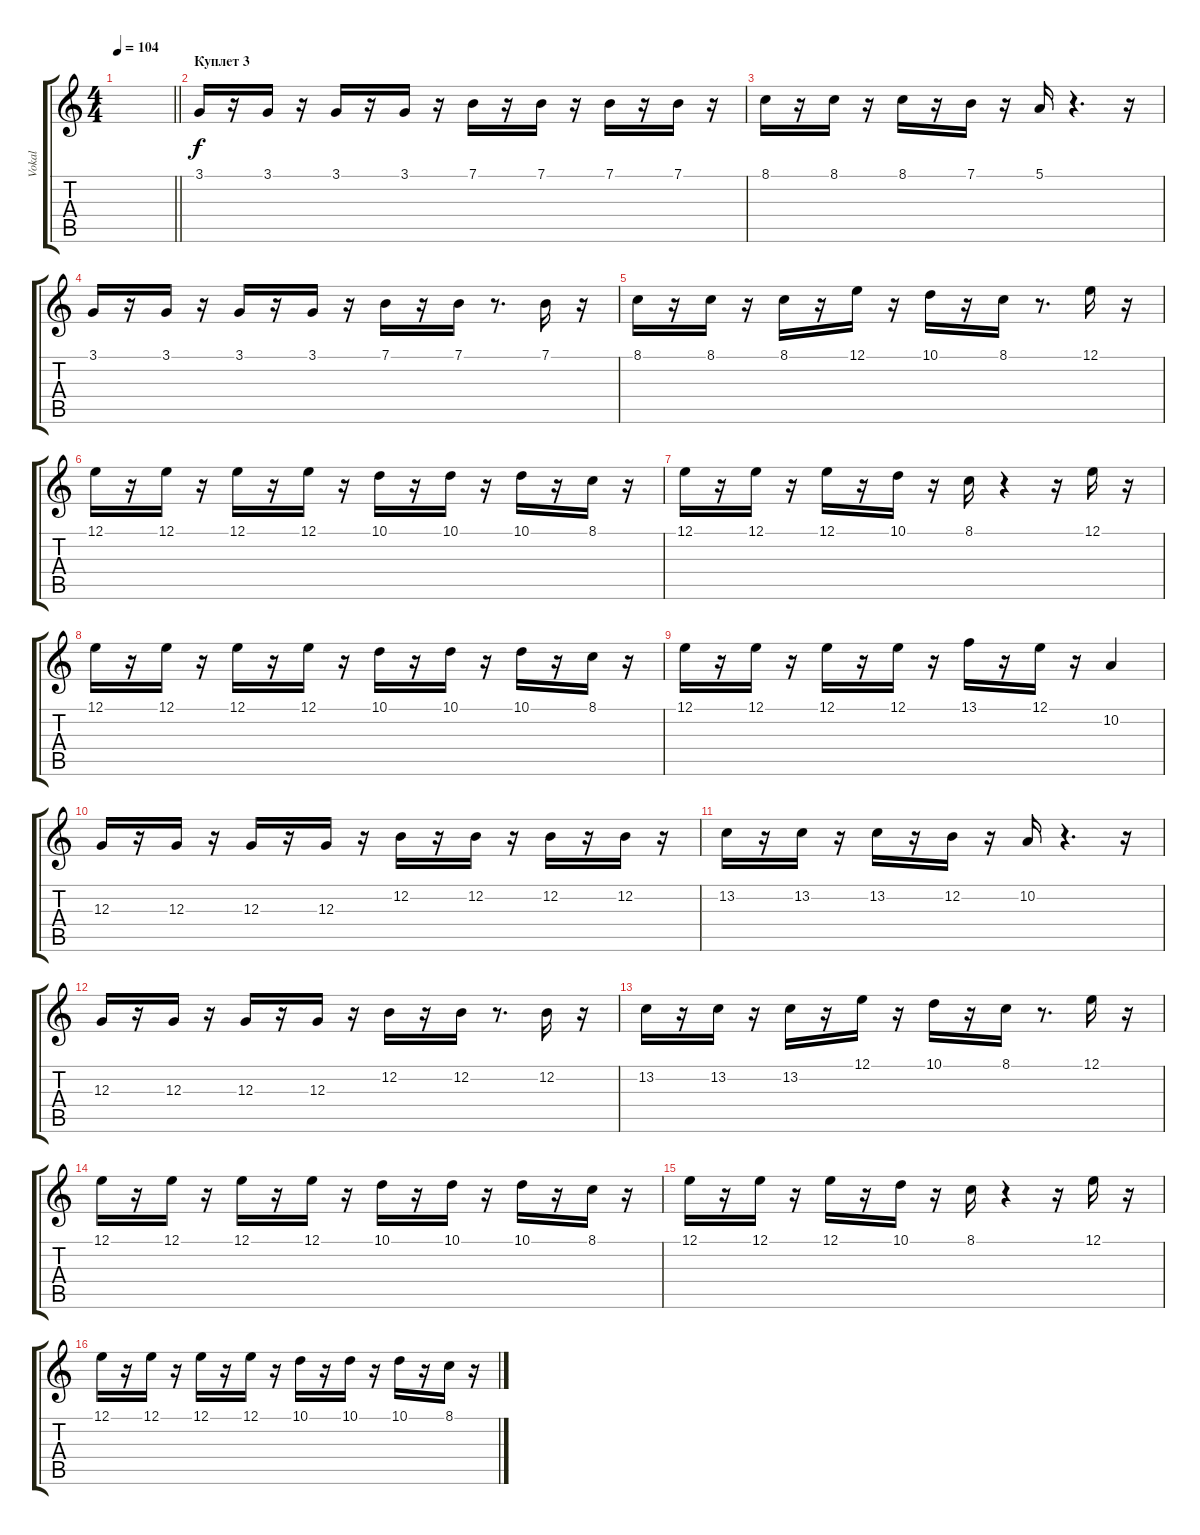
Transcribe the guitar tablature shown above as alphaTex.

\track ("Vokal" "Vokal") {instrument brasssection}
\staff {score tabs}
\tuning (E4 B3 G3 D3 A2 E2) {hide}
\ts (4 4)
\tempo 104
\clef g2
\barLineRight lightlight
\ks c
|
\section ("" "Куплет 3")
3.1.16 r.16 3.1.16 r.16 3.1.16 r.16 3.1.16 r.16 7.1.16 r.16 7.1.16 r.16 7.1.16 r.16 7.1.16 r.16 |
8.1.16 r.16 8.1.16 r.16 8.1.16 r.16 7.1.16 r.16 5.1.16 r.4{d} r.16 |
3.1.16 r.16 3.1.16 r.16 3.1.16 r.16 3.1.16 r.16 7.1.16 r.16 7.1.16 r.8{d} 7.1.16 r.16 |
8.1.16 r.16 8.1.16 r.16 8.1.16 r.16 12.1.16 r.16 10.1.16 r.16 8.1.16 r.8{d} 12.1.16 r.16 |
12.1.16 r.16 12.1.16 r.16 12.1.16 r.16 12.1.16 r.16 10.1.16 r.16 10.1.16 r.16 10.1.16 r.16 8.1.16 r.16 |
12.1.16 r.16 12.1.16 r.16 12.1.16 r.16 10.1.16 r.16 8.1.16 r.4 r.16 12.1.16 r.16 |
12.1.16 r.16 12.1.16 r.16 12.1.16 r.16 12.1.16 r.16 10.1.16 r.16 10.1.16 r.16 10.1.16 r.16 8.1.16 r.16 |
12.1.16 r.16 12.1.16 r.16 12.1.16 r.16 12.1.16 r.16 13.1.16 r.16 12.1.16 r.16 10.2.4 |
12.3.16 r.16 12.3.16 r.16 12.3.16 r.16 12.3.16 r.16 12.2.16 r.16 12.2.16 r.16 12.2.16 r.16 12.2.16 r.16 |
13.2.16 r.16 13.2.16 r.16 13.2.16 r.16 12.2.16 r.16 10.2.16 r.4{d} r.16 |
12.3.16 r.16 12.3.16 r.16 12.3.16 r.16 12.3.16 r.16 12.2.16 r.16 12.2.16 r.8{d} 12.2.16 r.16 |
13.2.16 r.16 13.2.16 r.16 13.2.16 r.16 12.1.16 r.16 10.1.16 r.16 8.1.16 r.8{d} 12.1.16 r.16 |
12.1.16 r.16 12.1.16 r.16 12.1.16 r.16 12.1.16 r.16 10.1.16 r.16 10.1.16 r.16 10.1.16 r.16 8.1.16 r.16 |
12.1.16 r.16 12.1.16 r.16 12.1.16 r.16 10.1.16 r.16 8.1.16 r.4 r.16 12.1.16 r.16 |
12.1.16 r.16 12.1.16 r.16 12.1.16 r.16 12.1.16 r.16 10.1.16 r.16 10.1.16 r.16 10.1.16 r.16 8.1.16 r.16
